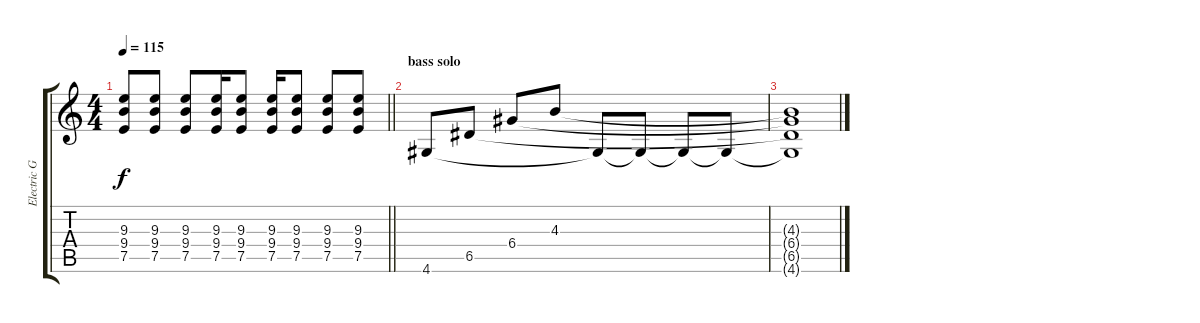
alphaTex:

\track ("Electric Guitar" "Electric G") {instrument distortionguitar}
\staff {score tabs}
\tuning (E4 B3 G3 D3 A2 E2) {hide}
\ts (4 4)
\tempo 115
\clef g2
\barLineRight lightlight
\ks c
(9.3 9.4 7.5).8{dy f} (9.3 9.4 7.5).8 (9.3 9.4 7.5).8 (9.3 9.4 7.5).16 (9.3 9.4 7.5).8 (9.3 9.4 7.5).16 (9.3 9.4 7.5).8 (9.3 9.4 7.5).8 (9.3 9.4 7.5).8 |
\section ("" "bass solo")
4.6.8{volume 16} 6.5.8{volume 0} 6.4.8 4.3.8 4.6{t}.8 4.6{t}.8 4.6{t}.8 4.6{t}.8 |
(4.3{t} 6.4{t} 6.5{t} 4.6{t}).1
